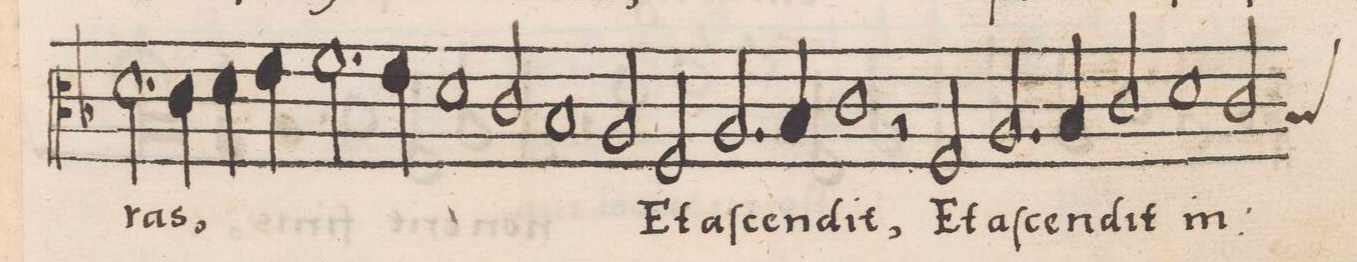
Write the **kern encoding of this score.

**kern	**text
*I"CANTVS	*
*clefC3	*
*k[b-]	*
*M2/1	*
2.d\	-ras,
4c\	.
=123-	=123-
4d\	.
4e\	.
2.f\	.
4e\	.
1d\	.
=124-	=124-
2c/	.
1B-	.
=125-	=125-
2A/	Et
2F/	a-
2.A/	-ſcen-
4B-/	.
=126-	=126-
1c	-dit,
2r	.
2F/	Et
=127-	=127-
2.A/	a-
4B-/	.
2c/	-ſcen-
1d\	-dit
=128-	=128-
*custos:B-	*
2c/	in
*-	*-
